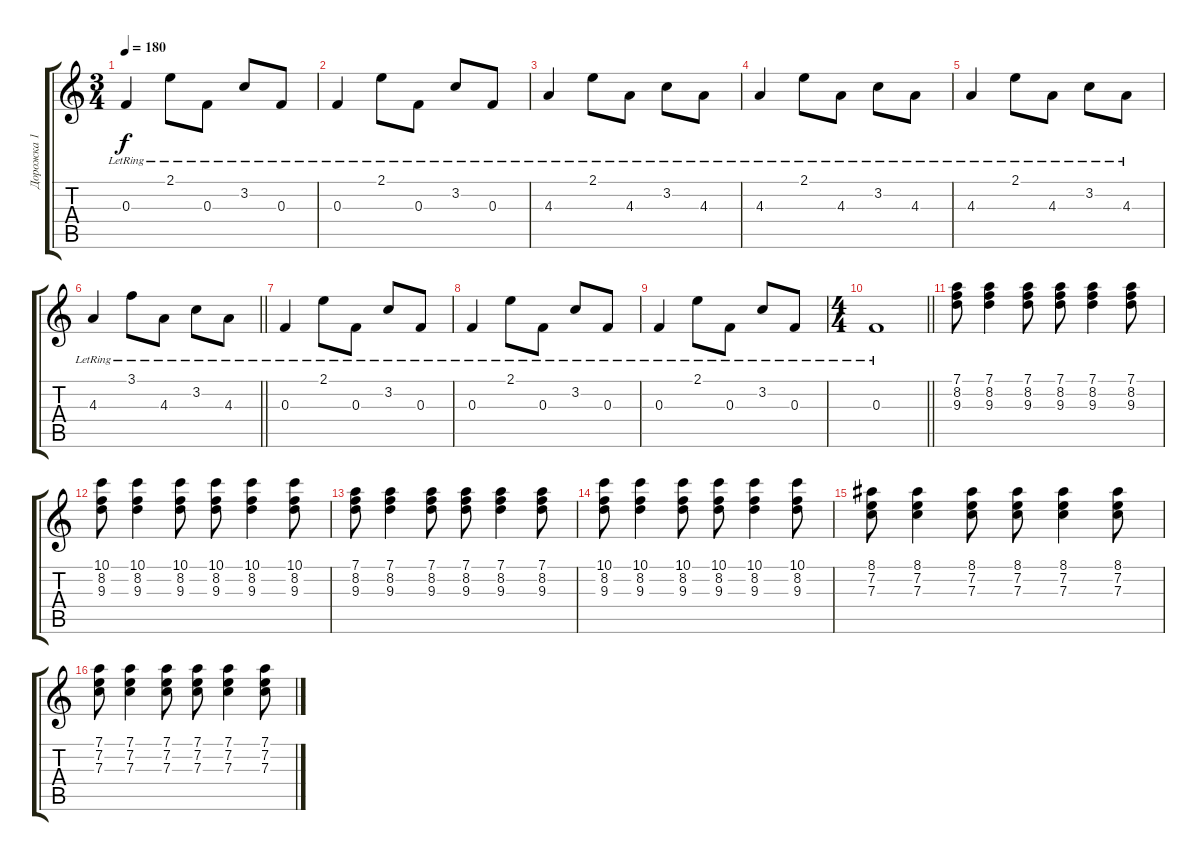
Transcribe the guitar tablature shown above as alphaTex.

\track ("Дорожка 1" "Дорожка 1") {instrument distortionguitar}
\staff {score tabs}
\tuning (D4 A3 F3 C3 G2 C2) {hide}
\ts (3 4)
\tempo 180
\clef g2
\ks c
0.3{lr}.4{dy f} 2.1{lr}.8 0.3{lr}.8 3.2{lr}.8 0.3{lr}.8 |
0.3{lr}.4 2.1{lr}.8 0.3{lr}.8 3.2{lr}.8 0.3{lr}.8 |
4.3{lr}.4 2.1{lr}.8 4.3{lr}.8 3.2{lr}.8 4.3{lr}.8 |
4.3{lr}.4 2.1{lr}.8 4.3{lr}.8 3.2{lr}.8 4.3{lr}.8 |
4.3{lr}.4 2.1{lr}.8 4.3{lr}.8 3.2{lr}.8 4.3{lr}.8 |
\barLineRight lightlight
4.3{lr}.4 3.1{lr}.8 4.3{lr}.8 3.2{lr}.8 4.3{lr}.8 |
\section ("" "")
0.3{lr}.4 2.1{lr}.8 0.3{lr}.8 3.2{lr}.8 0.3{lr}.8 |
0.3{lr}.4 2.1{lr}.8 0.3{lr}.8 3.2{lr}.8 0.3{lr}.8 |
0.3{lr}.4 2.1{lr}.8 0.3{lr}.8 3.2{lr}.8 0.3{lr}.8 |
\ts (4 4)
\barLineRight lightlight
0.3{lr}.1 |
\section ("" "")
(7.1 8.2 9.3).8{instrument distortionguitar} (7.1 8.2 9.3).4 (7.1 8.2 9.3).8 (7.1 8.2 9.3).8 (7.1 8.2 9.3).4 (7.1 8.2 9.3).8 |
(10.1 8.2 9.3).8 (10.1 8.2 9.3).4 (10.1 8.2 9.3).8 (10.1 8.2 9.3).8 (10.1 8.2 9.3).4 (10.1 8.2 9.3).8 |
(7.1 8.2 9.3).8 (7.1 8.2 9.3).4 (7.1 8.2 9.3).8 (7.1 8.2 9.3).8 (7.1 8.2 9.3).4 (7.1 8.2 9.3).8 |
(10.1 8.2 9.3).8 (10.1 8.2 9.3).4 (10.1 8.2 9.3).8 (10.1 8.2 9.3).8 (10.1 8.2 9.3).4 (10.1 8.2 9.3).8 |
(8.1 7.2 7.3).8 (8.1 7.2 7.3).4 (8.1 7.2 7.3).8 (8.1 7.2 7.3).8 (8.1 7.2 7.3).4 (8.1 7.2 7.3).8 |
(7.1 7.2 7.3).8 (7.1 7.2 7.3).4 (7.1 7.2 7.3).8 (7.1 7.2 7.3).8 (7.1 7.2 7.3).4 (7.1 7.2 7.3).8
